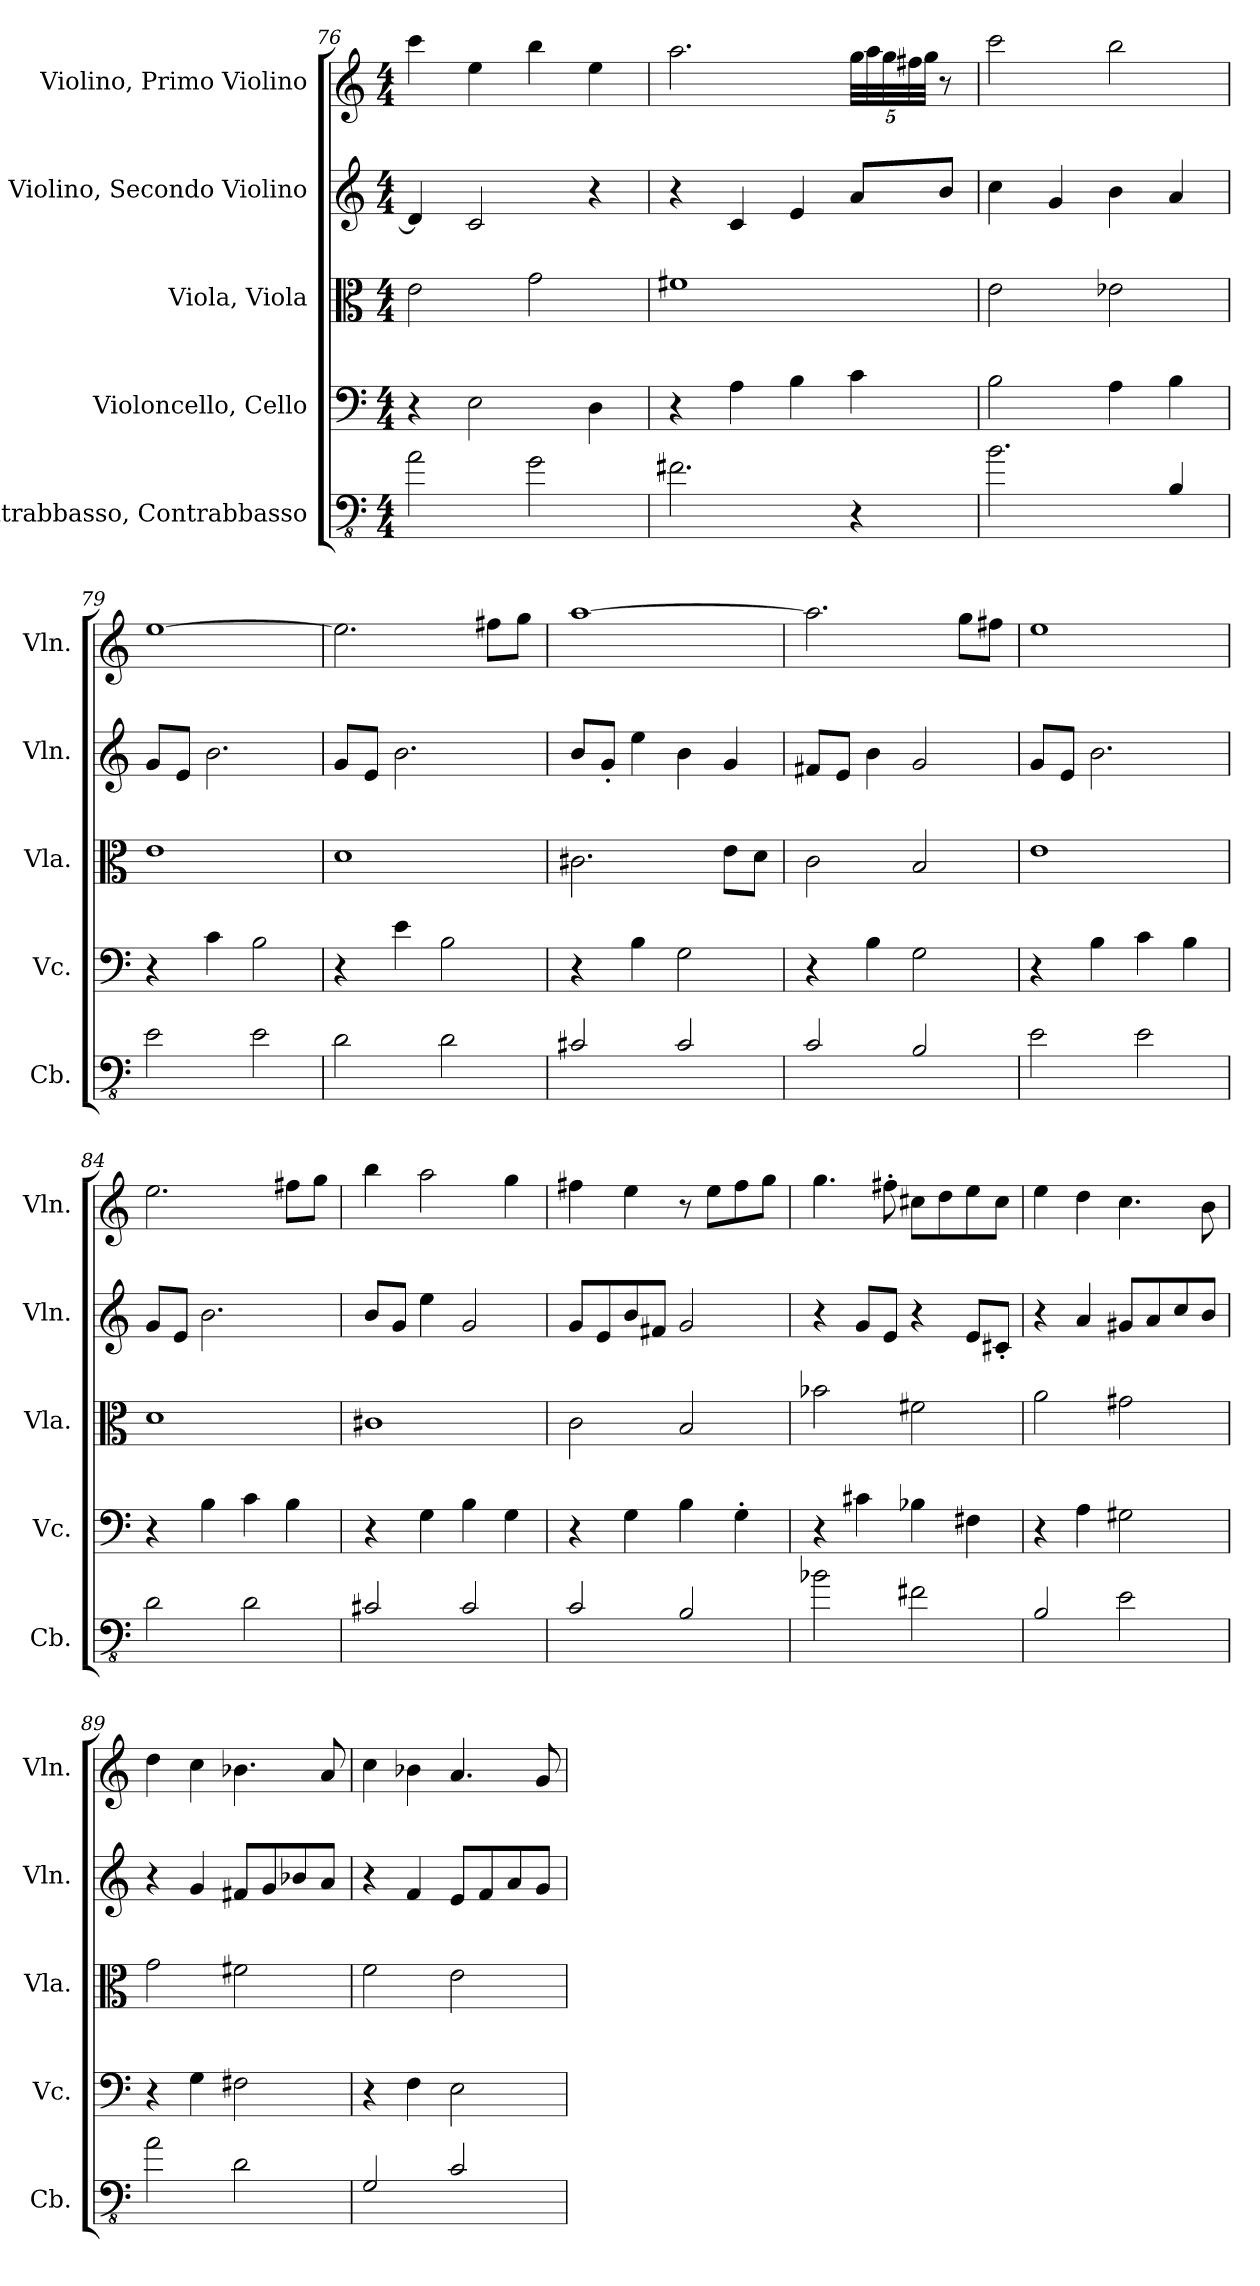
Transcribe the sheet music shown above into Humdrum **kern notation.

**kern	**kern	**kern	**kern	**kern
*part5	*part4	*part3	*part2	*part1
*staff5	*staff4	*staff3	*staff2	*staff1
*I"Contrabbasso, Contrabbasso	*I"Violoncello, Cello	*I"Viola, Viola	*I"Violino, Secondo Violino	*I"Violino, Primo Violino
*I'Cb.	*I'Vc.	*I'Vla.	*I'Vln.	*I'Vln.
*clefFv4	*clefF4	*clefC3	*clefG2	*clefG2
*ITrd7c12	*	*	*	*
*k[]	*k[]	*k[]	*k[]	*k[]
*M4/4	*M4/4	*M4/4	*M4/4	*M4/4
=76	=76	=76	=76	=76
2AA\	4r	2e\	4d/]	4ccc\
.	2E\	.	2c/	4ee\
2GG\	.	2g\	.	4bb\
.	4D\	.	4r	4ee\
=77	=77	=77	=77	=77
2.FF#X\	4r	1f#X	4r	2.aa\
.	4A\	.	4c/	.
.	4B\	.	4e/	.
*	*	*	*	*Xbrackettup
4r	4c\	.	8a/L	40gg\LLL
.	.	.	.	40aa\
.	.	.	.	40gg\
.	.	.	.	40ff#X\
.	.	.	.	40gg\JJJ
.	.	.	8b/J	8r
=78	=78	=78	=78	=78
2.BB\	2B\	2e\	4cc\	2ccc\
.	.	.	4g/	.
.	4A\	2e-X\	4b\	2bb\
4BBB/	4B\	.	4a/	.
=79	=79	=79	=79	=79
2EE\	4r	1e	8g/L	[1ee
.	.	.	8e/J	.
.	4c\	.	2.b\	.
2EE\	2B\	.	.	.
!!LO:PB:g=z
=80	=80	=80	=80	=80
2DD\	4r	1d	8g/L	2.ee\]
.	.	.	8e/J	.
.	4e\	.	2.b\	.
2DD\	2B\	.	.	.
.	.	.	.	8ff#X\L
.	.	.	.	8gg\J
=81	=81	=81	=81	=81
2CC#X/	4r	2.c#X\	8b/L	[1aa
.	.	.	8g'/J	.
.	4B\	.	4ee\	.
2CC#/	2G\	.	4b\	.
.	.	8e\L	4g/	.
.	.	8d\J	.	.
=82	=82	=82	=82	=82
2CC/	4r	2c\	8f#X/L	2.aa\]
.	.	.	8e/J	.
.	4B\	.	4b\	.
2BBB/	2G\	2B/	2g/	.
.	.	.	.	8gg\L
.	.	.	.	8ff#X\J
=83	=83	=83	=83	=83
2EE\	4r	1e	8g/L	1ee
.	.	.	8e/J	.
.	4B\	.	2.b\	.
2EE\	4c\	.	.	.
.	4B\	.	.	.
=84	=84	=84	=84	=84
2DD\	4r	1d	8g/L	2.ee\
.	.	.	8e/J	.
.	4B\	.	2.b\	.
2DD\	4c\	.	.	.
.	4B\	.	.	8ff#X\L
.	.	.	.	8gg\J
=85	=85	=85	=85	=85
2CC#X/	4r	1c#X	8b/L	4bb\
.	.	.	8g/J	.
.	4G\	.	4ee\	2aa\
2CC#/	4B\	.	2g/	.
.	4G\	.	.	4gg\
!!LO:LB:g=z
=86	=86	=86	=86	=86
2CC/	4r	2c\	8g/L	4ff#X\
.	.	.	8e/	.
.	4G\	.	8b/	4ee\
.	.	.	8f#X/J	.
2BBB/	4B\	2B/	2g/	8r
.	.	.	.	8ee\L
.	4G'\	.	.	8ff#\
.	.	.	.	8gg\J
=87	=87	=87	=87	=87
2BB-X\	4r	2b-X\	4r	4.gg\
.	4c#X\	.	8g/L	.
.	.	.	8e/J	8ff#X'\
2FF#X\	4B-X\	2f#X\	4r	8cc#X\L
.	.	.	.	8dd\
.	4F#X\	.	8e/L	8ee\
.	.	.	8c#X'/J	8cc#\J
=88	=88	=88	=88	=88
2BBB/	4r	2a\	4r	4ee\
.	4A\	.	4a/	4dd\
2EE\	2G#X\	2g#X\	8g#X/L	4.cc\
.	.	.	8a/	.
.	.	.	8cc/	.
.	.	.	8b/J	8b\
=89	=89	=89	=89	=89
2AA\	4r	2g\	4r	4dd\
.	4G\	.	4g/	4cc\
2DD\	2F#X\	2f#X\	8f#X/L	4.b-X\
.	.	.	8g/	.
.	.	.	8b-X/	.
.	.	.	8a/J	8a/
=90	=90	=90	=90	=90
2GGG/	4r	2f\	4r	4cc\
.	4F\	.	4f/	4b-X\
2CC/	2E\	2e\	8e/L	4.a/
.	.	.	8f/	.
.	.	.	8a/	.
.	.	.	8g/J	8g/
=	=	=	=	=
*-	*-	*-	*-	*-
